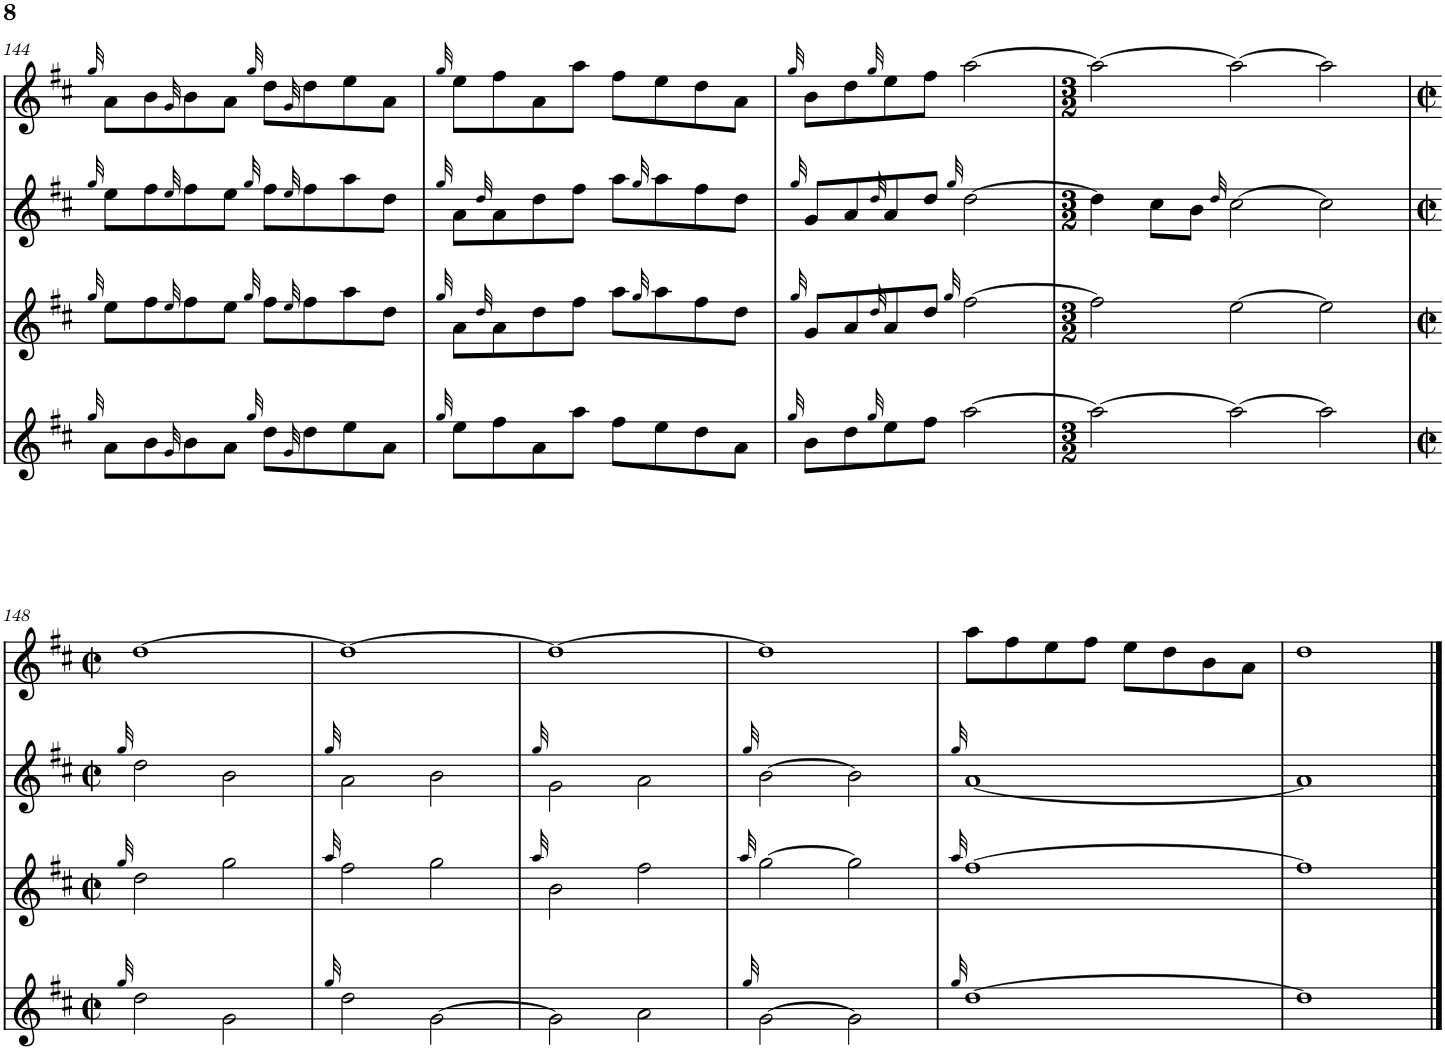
**kern	**kern	**kern	**kern
*part4	*part3	*part2	*part1
*staff4	*staff3	*staff2	*staff1
*I"Piano	*I"Piano	*I"Piano	*I"alto
*I'Pno	*I'Pno	*I'Pno	*
!!LO:PB:g=z
*clefG2	*clefG2	*clefG2	*clefG2
*k[f#c#]	*k[f#c#]	*k[f#c#]	*k[f#c#]
*M2/2	*M2/2	*M2/2	*M2/2
*met(c|)	*met(c|)	*met(c|)	*met(c|)
=144	=144	=144	=144
32qgg/	32qgg/	32qgg/	32qgg/
8a\L	8ee\L	8ee\L	8a\L
8b\	8ff#\	8ff#\	8b\
32qg/	32qee/	32qee/	32qg/
8b\	8ff#\	8ff#\	8b\
8a\J	8ee\J	8ee\J	8a\J
32qgg/	32qgg/	32qgg/	32qgg/
8dd\L	8ff#\L	8ff#\L	8dd\L
32qg/	32qee/	32qee/	32qg/
8dd\	8ff#\	8ff#\	8dd\
8ee\	8aa\	8aa\	8ee\
8a\J	8dd\J	8dd\J	8a\J
=145	=145	=145	=145
32qgg/	32qgg/	32qgg/	32qgg/
8ee\L	8a\L	8a\L	8ee\L
.	32qdd/	32qdd/	.
8ff#\	8a\	8a\	8ff#\
8a\	8dd\	8dd\	8a\
8aa\J	8ff#\J	8ff#\J	8aa\J
8ff#\L	8aa\L	8aa\L	8ff#\L
.	32qgg/	32qgg/	.
8ee\	8aa\	8aa\	8ee\
8dd\	8ff#\	8ff#\	8dd\
8a\J	8dd\J	8dd\J	8a\J
=146	=146	=146	=146
32qgg/	32qgg/	32qgg/	32qgg/
8b\L	8g/L	8g/L	8b\L
8dd\	8a/	8a/	8dd\
32qgg/	32qdd/	32qdd/	32qgg/
8ee\	8a/	8a/	8ee\
8ff#\J	8dd/J	8dd/J	8ff#\J
.	32qgg/	32qgg/	.
[2aa\	[2ff#\	[2dd\	[2aa\
=147	=147	=147	=147
*M3/2	*M3/2	*M3/2	*M3/2
2aa\_	2ff#\]	4dd\]	2aa\_
.	.	8cc#\L	.
.	.	8b\J	.
.	.	32qdd/	.
2aa\_	[2ee\	[2cc#\	2aa\_
2aa\]	2ee\]	2cc#\]	2aa\]
!!LO:LB:g=z
=148	=148	=148	=148
*M2/2	*M2/2	*M2/2	*M2/2
*met(c|)	*met(c|)	*met(c|)	*met(c|)
32qgg/	32qgg/	32qgg/	.
2dd\	2dd\	2dd\	[1dd
2g\	2gg\	2b\	.
=149	=149	=149	=149
32qgg/	32qaa/	32qgg/	.
2dd\	2ff#\	2a\	1dd_
[2g\	2gg\	2b\	.
=150	=150	=150	=150
.	32qaa/	32qgg/	.
2g\]	2b\	2g\	1dd_
2a\	2ff#\	2a\	.
=151	=151	=151	=151
32qgg/	32qaa/	32qgg/	.
[2g\	[2gg\	[2b\	1dd]
2g\]	2gg\]	2b\]	.
=152	=152	=152	=152
32qgg/	32qaa/	32qgg/	.
[1dd	[1ff#	[1a	8aa\L
.	.	.	8ff#\
.	.	.	8ee\
.	.	.	8ff#\J
.	.	.	8ee\L
.	.	.	8dd\
.	.	.	8b\
.	.	.	8a\J
=153	=153	=153	=153
1dd]	1ff#]	1a]	1dd
==	==	==	==
*-	*-	*-	*-
